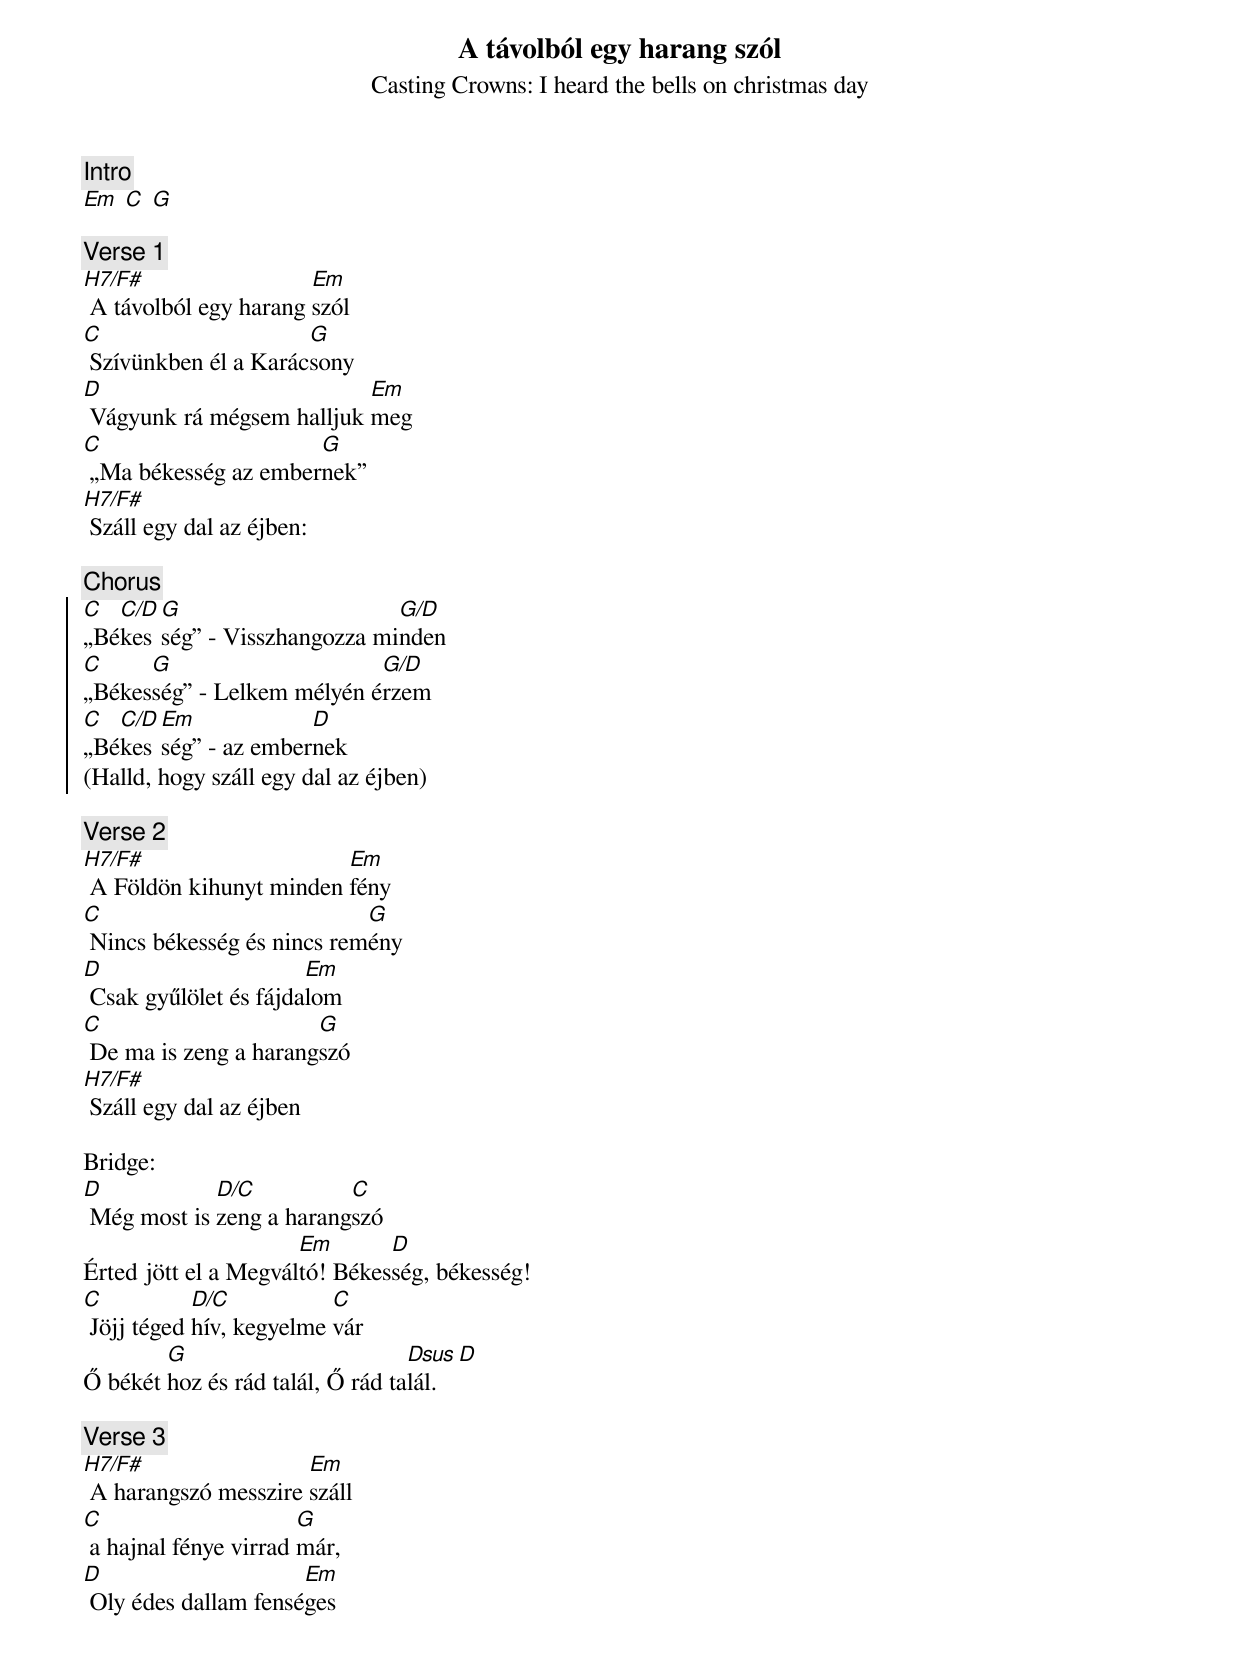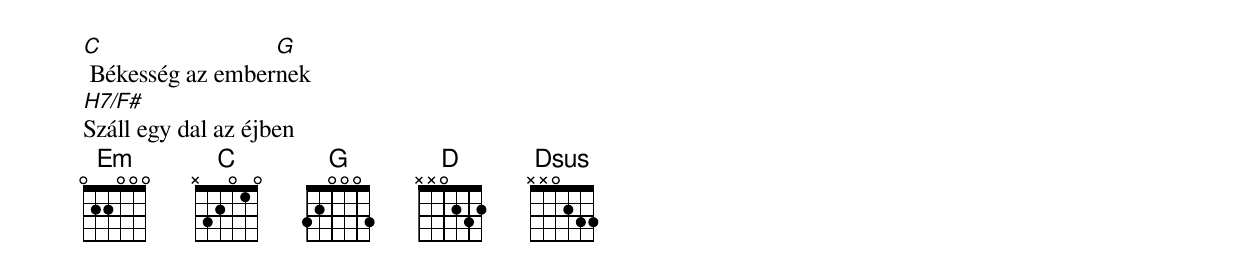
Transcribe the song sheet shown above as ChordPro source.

{title: A távolból egy harang szól}
{subtitle: Casting Crowns: I heard the bells on christmas day}

{c:Intro}
[Em] [C] [G]

{c:Verse 1}
[H7/F#] A távolból egy harang [Em]szól
[C] Szívünkben él a Karác[G]sony
[D] Vágyunk rá mégsem halljuk [Em]meg
[C] „Ma békesség az ember[G]nek”
[H7/F#] Száll egy dal az éjben:

{c:Chorus}
{soc}
[C]„Bé[C/D]kes[G]ség” - Visszhangozza mi[G/D]nden
[C]„Békes[G]ség” - Lelkem mélyén é[G/D]rzem
[C]„Bé[C/D]kes[Em]ség” - az ember[D]nek
(Halld, hogy száll egy dal az éjben)
{eoc}

{c:Verse 2}
[H7/F#] A Földön kihunyt minden [Em]fény
[C] Nincs békesség és nincs rem[G]ény
[D] Csak gyűlölet és fájda[Em]lom
[C] De ma is zeng a harang[G]szó
[H7/F#] Száll egy dal az éjben

Bridge:
[D] Még most is [D/C]zeng a harang[C]szó
Érted jött el a Megvál[Em]tó! Békes[D]ség, békesség!
[C] Jöjj téged [D/C]hív, kegyelme [C]vár
Ő békét [G]hoz és rád talál, Ő rád ta[Dsus]lál. [D]

{c:Verse 3}
[H7/F#] A harangszó messzire [Em]száll
[C] a hajnal fénye virrad [G]már,
[D] Oly édes dallam fensé[Em]ges
[C] Békesség az ember[G]nek
[H7/F#]Száll egy dal az éjben
